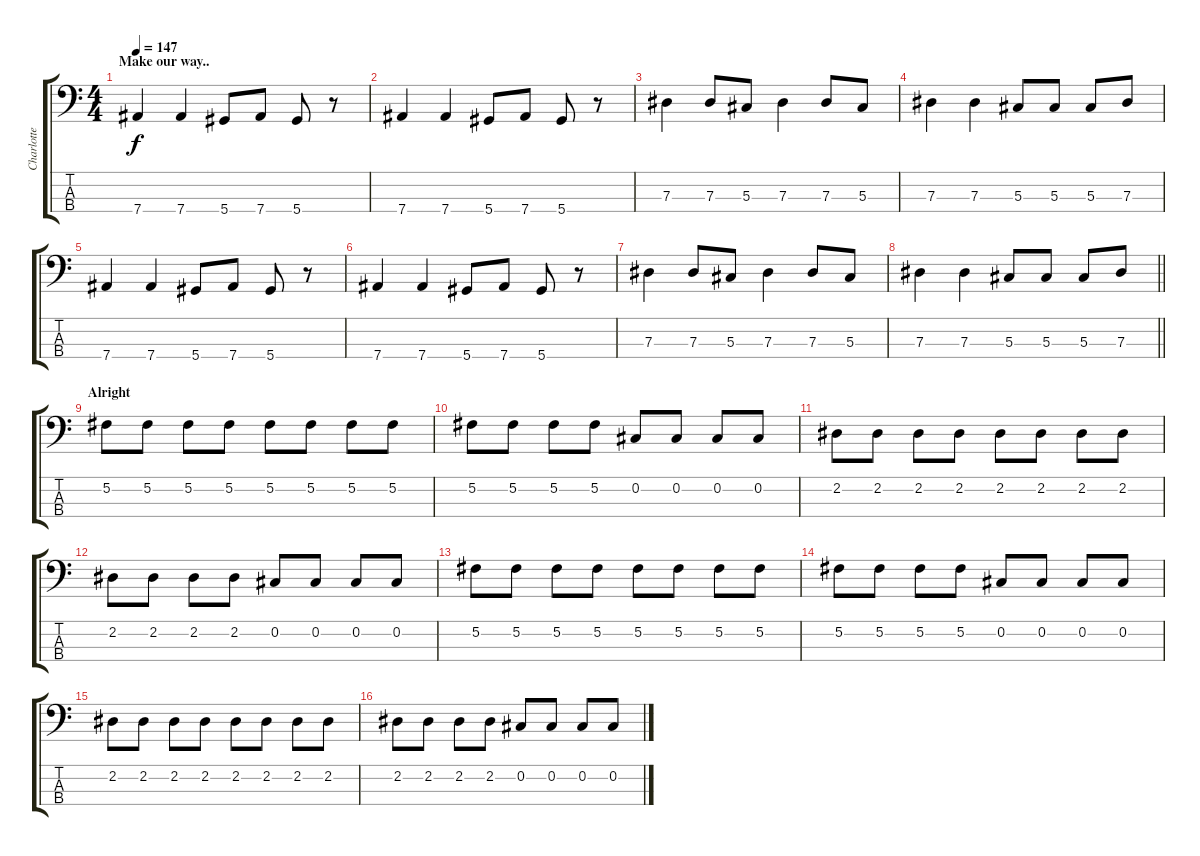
\track ("Charlotte" "Charlotte") {instrument electricbassfinger}
\staff {score tabs}
\tuning (Gb2 Db2 Ab1 Eb1) {hide}
\ts (4 4)
\section ("" "Make our way..")
\tempo 147
\clef f4
\ks c
7.4.4{dy f} 7.4.4 5.4.8 7.4.8 5.4.8 r.8 |
7.4.4 7.4.4 5.4.8 7.4.8 5.4.8 r.8 |
7.3.4 7.3.8 5.3.8 7.3.4 7.3.8 5.3.8 |
7.3.4 7.3.4 5.3.8 5.3.8 5.3.8 7.3.8 |
7.4.4 7.4.4 5.4.8 7.4.8 5.4.8 r.8 |
7.4.4 7.4.4 5.4.8 7.4.8 5.4.8 r.8 |
7.3.4 7.3.8 5.3.8 7.3.4 7.3.8 5.3.8 |
\barLineRight lightlight
7.3.4 7.3.4 5.3.8 5.3.8 5.3.8 7.3.8 |
\section ("" "Alright")
5.2.8 5.2.8 5.2.8 5.2.8 5.2.8 5.2.8 5.2.8 5.2.8 |
5.2.8 5.2.8 5.2.8 5.2.8 0.2.8 0.2.8 0.2.8 0.2.8 |
2.2.8 2.2.8 2.2.8 2.2.8 2.2.8 2.2.8 2.2.8 2.2.8 |
2.2.8 2.2.8 2.2.8 2.2.8 0.2.8 0.2.8 0.2.8 0.2.8 |
5.2.8 5.2.8 5.2.8 5.2.8 5.2.8 5.2.8 5.2.8 5.2.8 |
5.2.8 5.2.8 5.2.8 5.2.8 0.2.8 0.2.8 0.2.8 0.2.8 |
2.2.8 2.2.8 2.2.8 2.2.8 2.2.8 2.2.8 2.2.8 2.2.8 |
2.2.8 2.2.8 2.2.8 2.2.8 0.2.8 0.2.8 0.2.8 0.2.8
